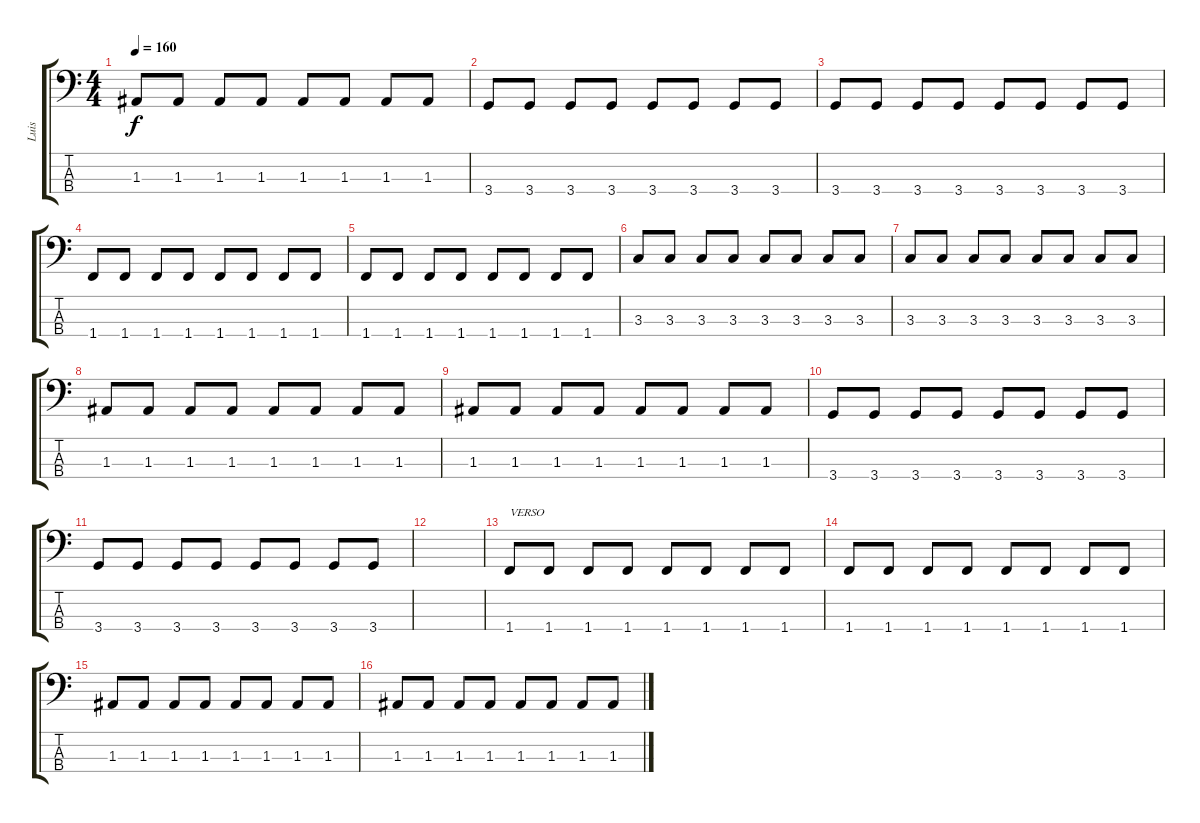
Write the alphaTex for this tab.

\track ("Luis" "Luis") {instrument electricbassfinger}
\staff {score tabs}
\tuning (G2 D2 A1 E1) {hide}
\ts (4 4)
\tempo 160
\clef f4
\ks c
1.3.8{dy f} 1.3.8 1.3.8 1.3.8 1.3.8 1.3.8 1.3.8 1.3.8 |
3.4.8 3.4.8 3.4.8 3.4.8 3.4.8 3.4.8 3.4.8 3.4.8 |
3.4.8 3.4.8 3.4.8 3.4.8 3.4.8 3.4.8 3.4.8 3.4.8 |
1.4.8 1.4.8 1.4.8 1.4.8 1.4.8 1.4.8 1.4.8 1.4.8 |
1.4.8 1.4.8 1.4.8 1.4.8 1.4.8 1.4.8 1.4.8 1.4.8 |
3.3.8 3.3.8 3.3.8 3.3.8 3.3.8 3.3.8 3.3.8 3.3.8 |
3.3.8 3.3.8 3.3.8 3.3.8 3.3.8 3.3.8 3.3.8 3.3.8 |
1.3.8 1.3.8 1.3.8 1.3.8 1.3.8 1.3.8 1.3.8 1.3.8 |
1.3.8 1.3.8 1.3.8 1.3.8 1.3.8 1.3.8 1.3.8 1.3.8 |
3.4.8 3.4.8 3.4.8 3.4.8 3.4.8 3.4.8 3.4.8 3.4.8 |
3.4.8 3.4.8 3.4.8 3.4.8 3.4.8 3.4.8 3.4.8 3.4.8 |
|
1.4.8{txt "VERSO"} 1.4.8 1.4.8 1.4.8 1.4.8 1.4.8 1.4.8 1.4.8 |
1.4.8 1.4.8 1.4.8 1.4.8 1.4.8 1.4.8 1.4.8 1.4.8 |
1.3.8 1.3.8 1.3.8 1.3.8 1.3.8 1.3.8 1.3.8 1.3.8 |
1.3.8 1.3.8 1.3.8 1.3.8 1.3.8 1.3.8 1.3.8 1.3.8
